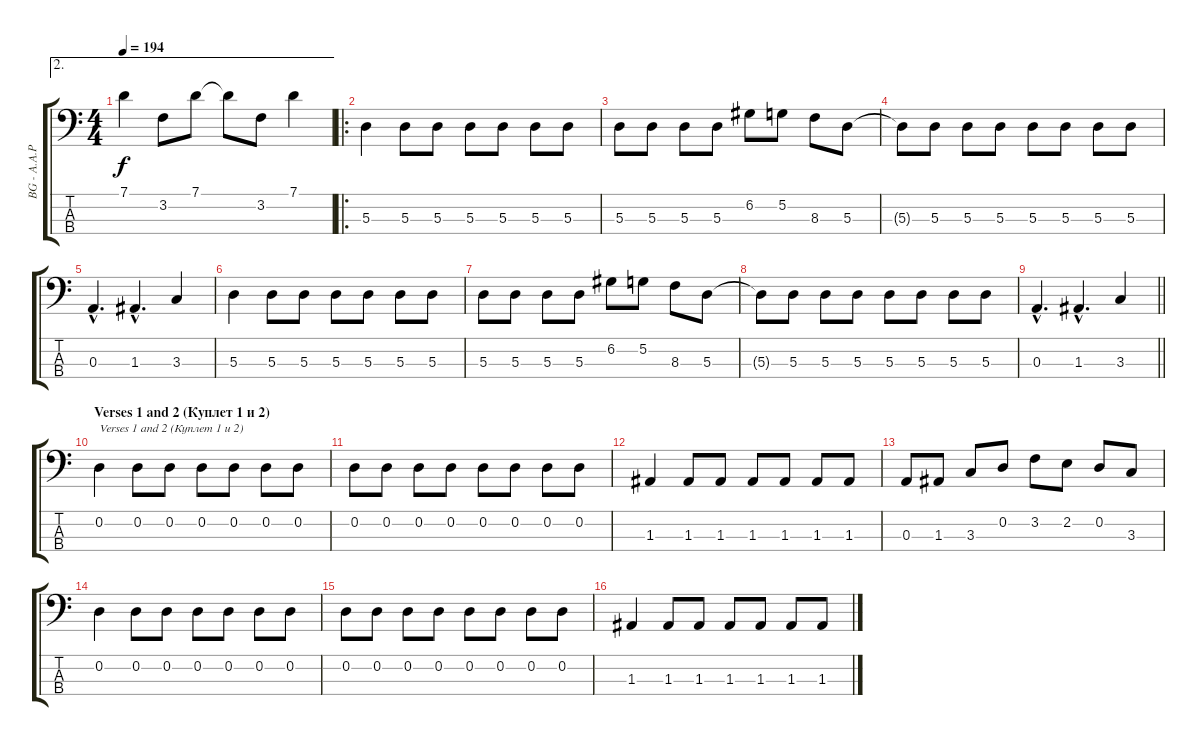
\track ("BG - A.A.Pavlyuchenkoff" "BG - A.A.P") {instrument electricbassfinger}
\staff {score tabs}
\tuning (G2 D2 A1 E1) {hide}
\ae 2
\ts (4 4)
\tempo 194
\clef f4
\ks c
7.1.4{dy f} 3.2.8 7.1.8 7.1{t}.8 3.2.8 7.1.4 |
\ro
5.3.4 5.3.8 5.3.8 5.3.8 5.3.8 5.3.8 5.3.8 |
5.3.8 5.3.8 5.3.8 5.3.8 6.2.8 5.2.8 8.3.8 5.3.8 |
5.3{t}.8 5.3.8 5.3.8 5.3.8 5.3.8 5.3.8 5.3.8 5.3.8 |
0.3{hac}.4{d} 1.3{hac}.4{d} 3.3.4 |
5.3.4 5.3.8 5.3.8 5.3.8 5.3.8 5.3.8 5.3.8 |
5.3.8 5.3.8 5.3.8 5.3.8 6.2.8 5.2.8 8.3.8 5.3.8 |
5.3{t}.8 5.3.8 5.3.8 5.3.8 5.3.8 5.3.8 5.3.8 5.3.8 |
\barLineRight lightlight
0.3{hac}.4{d} 1.3{hac}.4{d} 3.3.4 |
\section ("" "Verses 1 and 2 (Куплет 1 и 2)")
0.2.4{txt "Verses 1 and 2 (Куплет 1 и 2)"} 0.2.8 0.2.8 0.2.8 0.2.8 0.2.8 0.2.8 |
0.2.8 0.2.8 0.2.8 0.2.8 0.2.8 0.2.8 0.2.8 0.2.8 |
1.3.4 1.3.8 1.3.8 1.3.8 1.3.8 1.3.8 1.3.8 |
0.3.8 1.3.8 3.3.8 0.2.8 3.2.8 2.2.8 0.2.8 3.3.8 |
0.2.4 0.2.8 0.2.8 0.2.8 0.2.8 0.2.8 0.2.8 |
0.2.8 0.2.8 0.2.8 0.2.8 0.2.8 0.2.8 0.2.8 0.2.8 |
1.3.4 1.3.8 1.3.8 1.3.8 1.3.8 1.3.8 1.3.8
